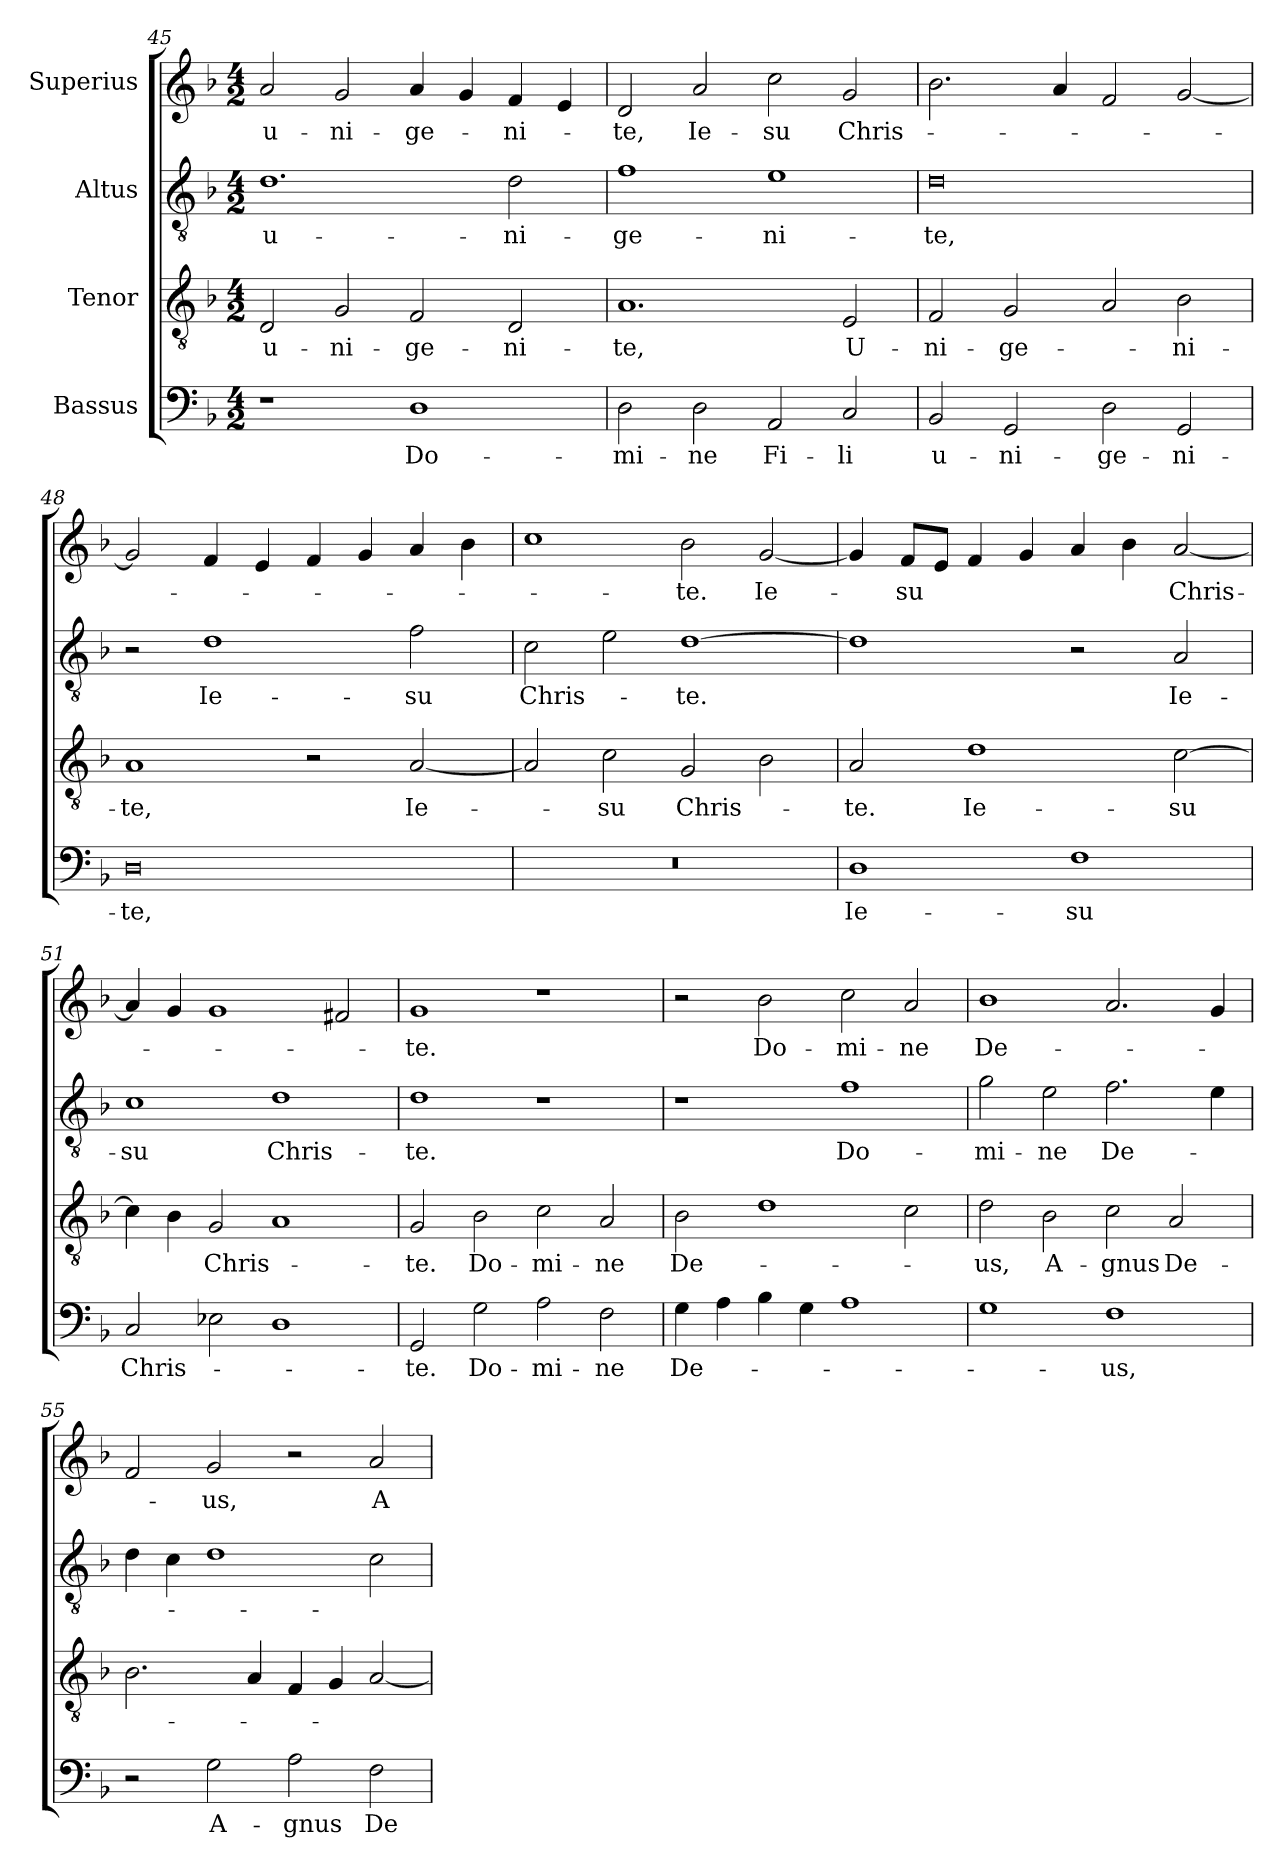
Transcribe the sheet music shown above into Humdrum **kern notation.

**kern	**text	**kern	**text	**kern	**text	**kern	**text
*part4	*part4	*part3	*part3	*part2	*part2	*part1	*part1
*staff4	*staff4	*staff3	*staff3	*staff2	*staff2	*staff1	*staff1
*I"Bassus	*	*I"Tenor	*	*I"Altus	*	*I"Superius	*
*clefF4	*	*clefGv2	*	*clefGv2	*	*clefG2	*
*k[b-]	*	*k[b-]	*	*k[b-]	*	*k[b-]	*
*M4/2	*	*M4/2	*	*M4/2	*	*M4/2	*
=45	=45	=45	=45	=45	=45	=45	=45
1r	.	2D/	u-	1.d\	u-	2a/	u-
.	.	2G/	-ni-	.	.	2g/	-ni-
1D\	Do-	2F/	-ge-	.	.	4a/	-ge-
.	.	.	.	.	.	4g/	.
.	.	2D/	-ni-	2d\	-ni-	4f/	-ni-
.	.	.	.	.	.	4e/	.
=46	=46	=46	=46	=46	=46	=46	=46
2D\	-mi-	1.A/	-te,	1f\	-ge-	2d/	-te,
2D\	-ne	.	.	.	.	2a/	Ie-
2AA/	Fi-	.	.	1e\	-ni-	2cc\	-su
2C/	-li	2E/	U-	.	.	2g/	Chris-
=47	=47	=47	=47	=47	=47	=47	=47
2BB-/	u-	2F/	-ni-	0d\	-te,	2.b-\	.
2GG/	-ni-	2G/	-ge-	.	.	.	.
.	.	.	.	.	.	4a/	.
2D\	-ge-	2A/	.	.	.	2f/	.
2GG/	-ni-	2B-\	-ni-	.	.	[2g/	.
=48	=48	=48	=48	=48	=48	=48	=48
0D\	-te,	1A/	-te,	2r	.	2g/]	.
.	.	.	.	1d\	Ie-	4f/	.
.	.	.	.	.	.	4e/	.
.	.	2r	.	.	.	4f/	.
.	.	.	.	.	.	4g/	.
.	.	[2A/	Ie-	2f\	-su	4a/	.
.	.	.	.	.	.	4b-\	.
=49	=49	=49	=49	=49	=49	=49	=49
0r	.	2A/]	.	2c\	Chris-	1cc\	.
.	.	2c\	-su	2e\	.	.	.
.	.	2G/	Chris-	[1d\	-te.	2b-\	-te.
.	.	2B-\	.	.	.	[2g/	Ie-
=50	=50	=50	=50	=50	=50	=50	=50
1D\	Ie-	2A/	-te.	1d\]	.	4g/]	.
.	.	.	.	.	.	8f/L	-su
.	.	.	.	.	.	8e/J	.
.	.	1d\	Ie-	.	.	4f/	.
.	.	.	.	.	.	4g/	.
1F\	-su	.	.	2r	.	4a/	.
.	.	.	.	.	.	4b-\	.
.	.	[2c\	-su	2A/	Ie-	[2a/	Chris-
=51	=51	=51	=51	=51	=51	=51	=51
2C/	Chris-	4c\]	.	1c\	-su	4a/]	.
.	.	4B-\	.	.	.	4g/	.
2E-X\	.	2G/	Chris-	.	.	1g/	.
1D\	.	1A/	.	1d\	Chris-	.	.
.	.	.	.	.	.	2f#X/	.
=52	=52	=52	=52	=52	=52	=52	=52
2GG/	-te.	2G/	-te.	1d\	-te.	1g/	-te.
2G\	Do-	2B-\	Do-	.	.	.	.
2A\	-mi-	2c\	-mi-	1r	.	1r	.
2F\	-ne	2A/	-ne	.	.	.	.
=53	=53	=53	=53	=53	=53	=53	=53
4G\	De-	2B-\	De-	1r	.	2r	.
4A\	.	.	.	.	.	.	.
4B-\	.	1d\	.	.	.	2b-\	Do-
4G\	.	.	.	.	.	.	.
1A\	.	.	.	1f\	Do-	2cc\	-mi-
.	.	2c\	.	.	.	2a/	-ne
=54	=54	=54	=54	=54	=54	=54	=54
1G\	.	2d\	-us,	2g\	-mi-	1b-\	De-
.	.	2B-\	A-	2e\	-ne	.	.
1F\	-us,	2c\	-gnus	2.f\	De-	2.a/	.
.	.	2A/	De-	.	.	.	.
.	.	.	.	4e\	.	4g/	.
=55	=55	=55	=55	=55	=55	=55	=55
2r	.	2.B-\	.	4d\	.	2f/	.
.	.	.	.	4c\	.	.	.
2G\	A-	.	.	1d\	.	2g/	-us,
.	.	4A/	.	.	.	.	.
2A\	-gnus	4F/	.	.	.	2r	.
.	.	4G/	.	.	.	.	.
2F\	De-	[2A/	.	2c\	.	2a/	A-
=	=	=	=	=	=	=	=
*-	*-	*-	*-	*-	*-	*-	*-
